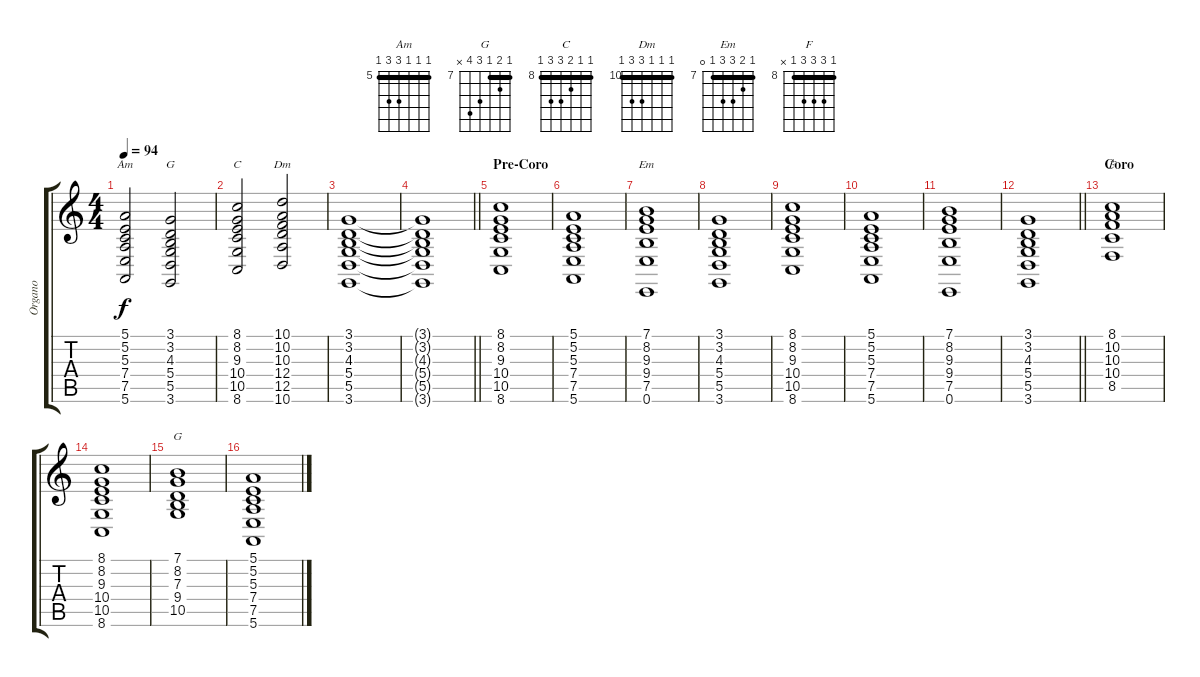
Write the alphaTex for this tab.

\track ("Organo" "Organo") {instrument percussiveorgan}
\staff {score tabs}
\tuning (E4 B3 G3 D3 A2 E2) {hide}
\chord ("Am" 5 5 5 7 7 5) {firstfret 5 barre 5}
\chord ("G" 3 3 4 5 5 3) {barre 3}
\chord ("C" 8 8 9 10 10 8) {firstfret 8 barre 8}
\chord ("Dm" 10 10 10 12 12 10) {firstfret 10 barre 10}
\chord ("Em" 7 8 9 9 7 0) {firstfret 7 barre 7}
\chord ("F" 8 10 10 10 8 x) {firstfret 8 barre 8}
\chord ("G" 7 8 7 9 10 x) {firstfret 7 barre 7}
\ts (4 4)
\tempo 94
\clef g2
\ks c
(5.1 5.2 5.3 7.4 7.5 5.6).2{ch "Am" dy f} (3.1 3.2 4.3 5.4 5.5 3.6).2{ch "G"} |
(8.1 8.2 9.3 10.4 10.5 8.6).2{ch "C"} (10.1 10.2 10.3 12.4 12.5 10.6).2{ch "Dm"} |
(3.1 3.2 4.3 5.4 5.5 3.6).1 |
\barLineRight lightlight
(3.1{t} 3.2{t} 4.3{t} 5.4{t} 5.5{t} 3.6{t}).1 |
\section ("" "Pre-Coro")
(8.1 8.2 9.3 10.4 10.5 8.6).1 |
(5.1 5.2 5.3 7.4 7.5 5.6).1 |
(7.1 8.2 9.3 9.4 7.5 0.6).1{ch "Em"} |
(3.1 3.2 4.3 5.4 5.5 3.6).1 |
(8.1 8.2 9.3 10.4 10.5 8.6).1 |
(5.1 5.2 5.3 7.4 7.5 5.6).1 |
(7.1 8.2 9.3 9.4 7.5 0.6).1 |
\barLineRight lightlight
(3.1 3.2 4.3 5.4 5.5 3.6).1 |
\section ("" "Coro")
(8.1 10.2 10.3 10.4 8.5).1{ch "F"} |
(8.1 8.2 9.3 10.4 10.5 8.6).1 |
(7.1 8.2 7.3 9.4 10.5).1{ch "G"} |
(5.1 5.2 5.3 7.4 7.5 5.6).1
